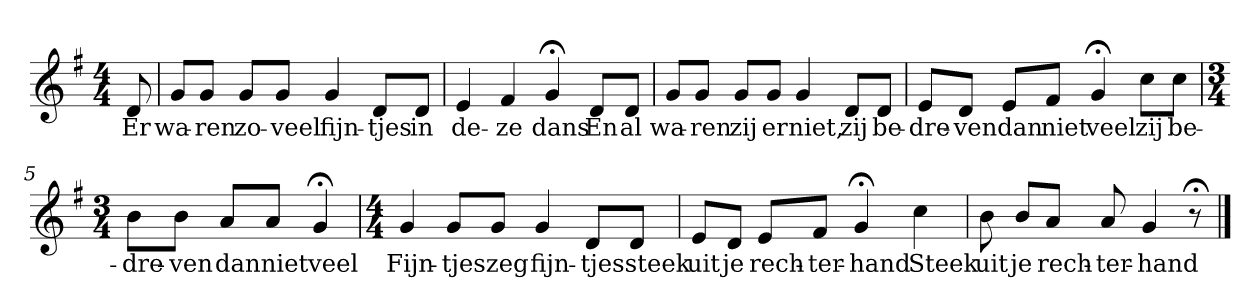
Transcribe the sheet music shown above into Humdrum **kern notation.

**kern	**text
*part1	*part1
*staff1	*staff1
*k[f#]	*
*G:	*
*M4/4	*
*MM120	*
=	=
8d	Er
=1	=1
8gL	wa-
8gJ	-ren
8gL	zo-
8gJ	-veel
4g	fijn-
8dL	-tjes
8dJ	in
=2	=2
4e	de-
4f#	-ze
4g;<	dans
8dL	En
8dJ	al
=3	=3
8gL	wa-
8gJ	-ren
8gL	zij
8gJ	er
4g	niet,
8dL	zij
8dJ	be-
=4	=4
8eL	-dre-
8dJ	-ven
8eL	dan
8f#J	niet
4g;<	veel
8ccL	zij
8ccJ	be-
=5	=5
*M3/4	*
8bL	-dre-
8bJ	-ven
8aL	dan
8aJ	niet
4g;<	veel
=6	=6
*M4/4	*
4g	Fijn-
8gL	-tjes
8gJ	zeg
4g	fijn-
8dL	-tjes
8dJ	steek
=7	=7
8eL	uit
8dJ	je
8eL	rech-
8f#J	-ter-
4g;<	-hand
4cc	Steek
=8	=8
8b	uit
8bL	je
8aJ	rech-
8a	-ter-
4g	-hand
8r;<	.
==	==
*-	*-
